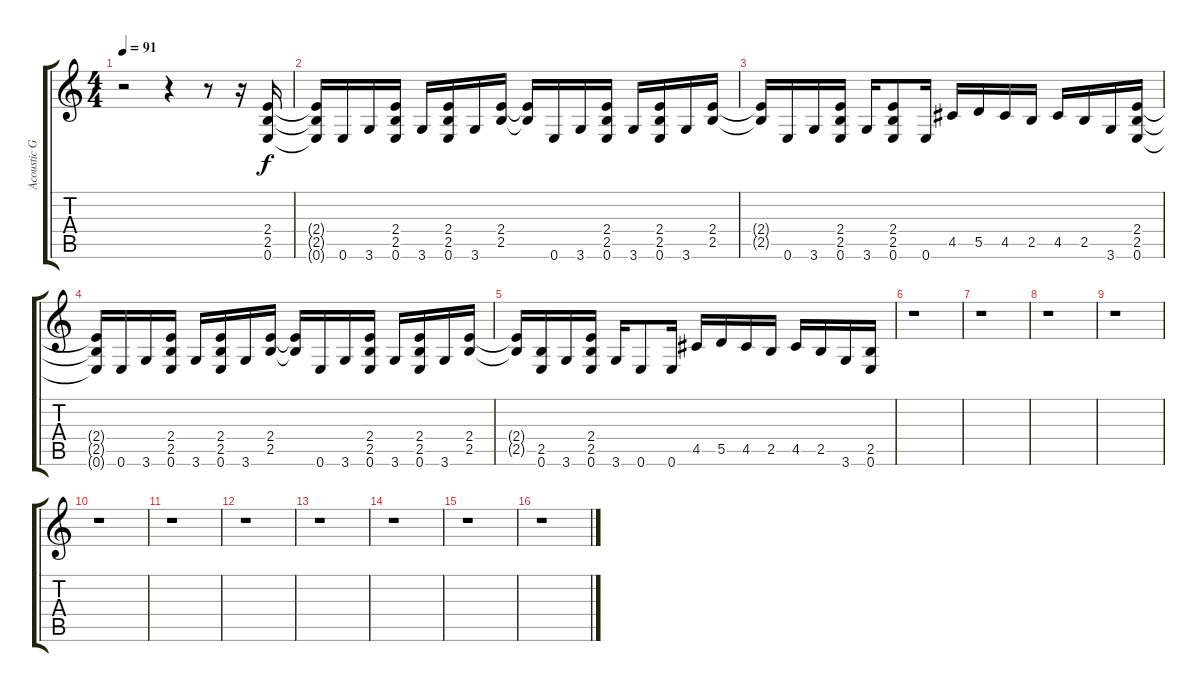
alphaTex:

\track ("Acoustic Guitar" "Acoustic G") {instrument acousticguitarsteel}
\staff {score tabs}
\tuning (E4 B3 G3 D3 A2 E2) {hide}
\ts (4 4)
\tempo 91
\clef g2
\ks c
r.2{dy f volume 0 instrument acousticguitarsteel} r.4{volume 16} r.8 r.16 (2.4 2.5 0.6).16 |
(2.4{t} 2.5{t} 0.6{t}).16 0.6.16 3.6.16 (2.4 2.5 0.6).16 3.6.16 (2.4 2.5 0.6).16 3.6.16 (2.4 2.5).16 (2.4{t} 2.5{t}).16 0.6.16 3.6.16 (2.4 2.5 0.6).16 3.6.16 (2.4 2.5 0.6).16 3.6.16 (2.4 2.5).16 |
(2.4{t} 2.5{t}).16 0.6.16 3.6.16 (2.4 2.5 0.6).16 3.6.16 (2.4 2.5 0.6).8 0.6.16 4.5.16 5.5.16 4.5.16 2.5.16 4.5.16 2.5.16 3.6.16 (2.4 2.5 0.6).16 |
(2.4{t} 2.5{t} 0.6{t}).16 0.6.16 3.6.16 (2.4 2.5 0.6).16 3.6.16 (2.4 2.5 0.6).16 3.6.16 (2.4 2.5).16 (2.4{t} 2.5{t}).16 0.6.16 3.6.16 (2.4 2.5 0.6).16 3.6.16 (2.4 2.5 0.6).16 3.6.16 (2.4 2.5).16 |
(2.4{t} 2.5{t}).16 (2.5 0.6).16 3.6.16 (2.4 2.5 0.6).16 3.6.16 0.6.8 0.6.16 4.5.16 5.5.16 4.5.16 2.5.16 4.5.16 2.5.16 3.6.16 (2.5 0.6).16 |
r.1 |
r.1 |
r.1 |
r.1 |
r.1 |
r.1 |
r.1 |
r.1 |
r.1 |
r.1 |
r.1
